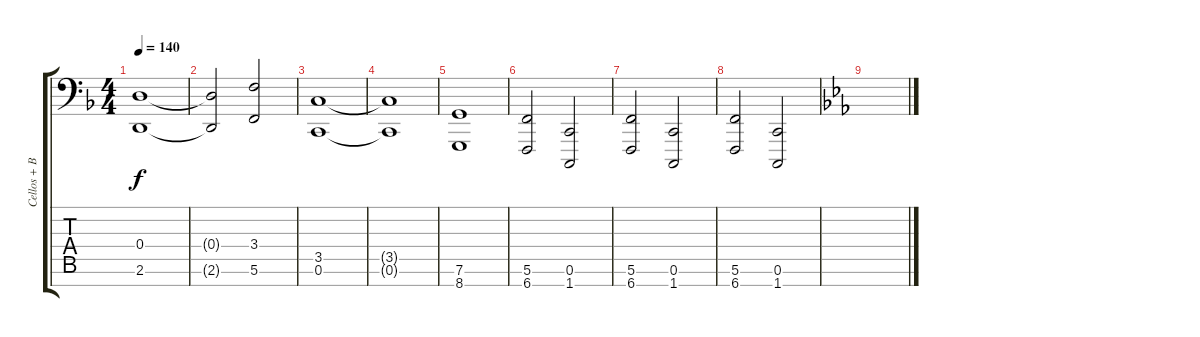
\track ("Cellos + Basses" "Cellos + B") {instrument stringensemble1}
\staff {score tabs}
\tuning (E4 B3 G3 D3 A2 C2 B0) {hide}
\ts (4 4)
\tempo 140
\clef f4
\ks dminor
(0.4 2.6).1{dy f} |
(0.4{t} 2.6{t}).2 (3.4 5.6).2 |
(3.5 0.6).1 |
(3.5{t} 0.6{t}).1 |
(7.6 8.7).1 |
(5.6 6.7).2 (0.6 1.7).2 |
(5.6 6.7).2 (0.6 1.7).2 |
(5.6 6.7).2 (0.6 1.7).2 |
\ks cminor
